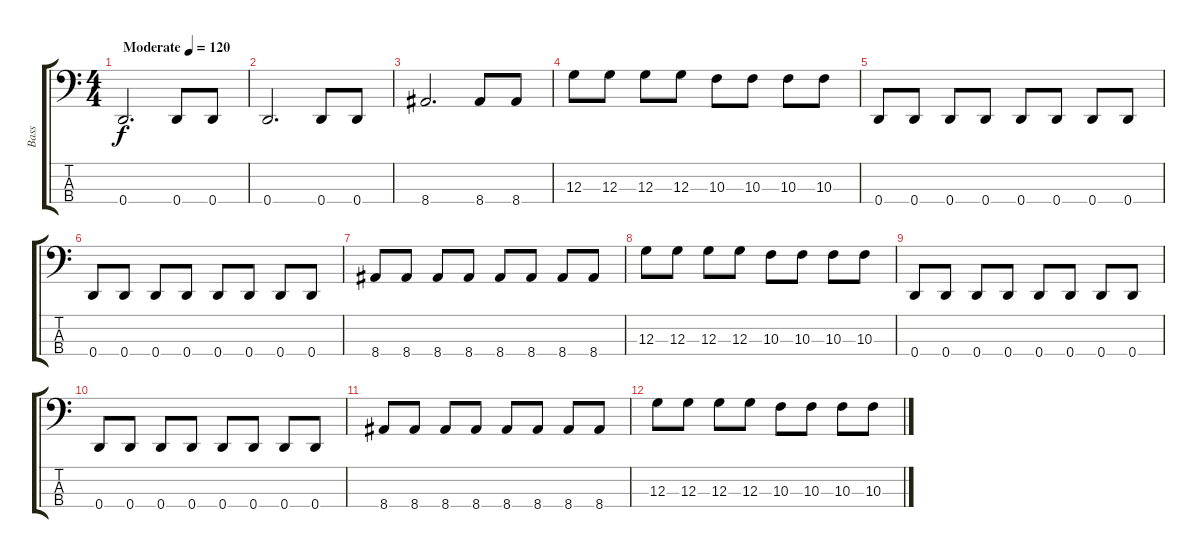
\track ("Bass" "Bass") {instrument electricbasspick}
\staff {score tabs}
\tuning (F2 C2 G1 D1) {hide}
\ts (4 4)
\tempo (120 "Moderate")
\clef f4
\ks c
0.4.2{d dy f instrument electricbasspick} 0.4.8 0.4.8 |
0.4.2{d} 0.4.8 0.4.8 |
8.4.2{d} 8.4.8 8.4.8 |
12.3.8 12.3.8 12.3.8 12.3.8 10.3.8 10.3.8 10.3.8 10.3.8 |
0.4.8 0.4.8 0.4.8 0.4.8 0.4.8 0.4.8 0.4.8 0.4.8 |
0.4.8 0.4.8 0.4.8 0.4.8 0.4.8 0.4.8 0.4.8 0.4.8 |
8.4.8 8.4.8 8.4.8 8.4.8 8.4.8 8.4.8 8.4.8 8.4.8 |
12.3.8 12.3.8 12.3.8 12.3.8 10.3.8 10.3.8 10.3.8 10.3.8 |
0.4.8 0.4.8 0.4.8 0.4.8 0.4.8 0.4.8 0.4.8 0.4.8 |
0.4.8 0.4.8 0.4.8 0.4.8 0.4.8 0.4.8 0.4.8 0.4.8 |
8.4.8 8.4.8 8.4.8 8.4.8 8.4.8 8.4.8 8.4.8 8.4.8 |
12.3.8 12.3.8 12.3.8 12.3.8 10.3.8 10.3.8 10.3.8 10.3.8
